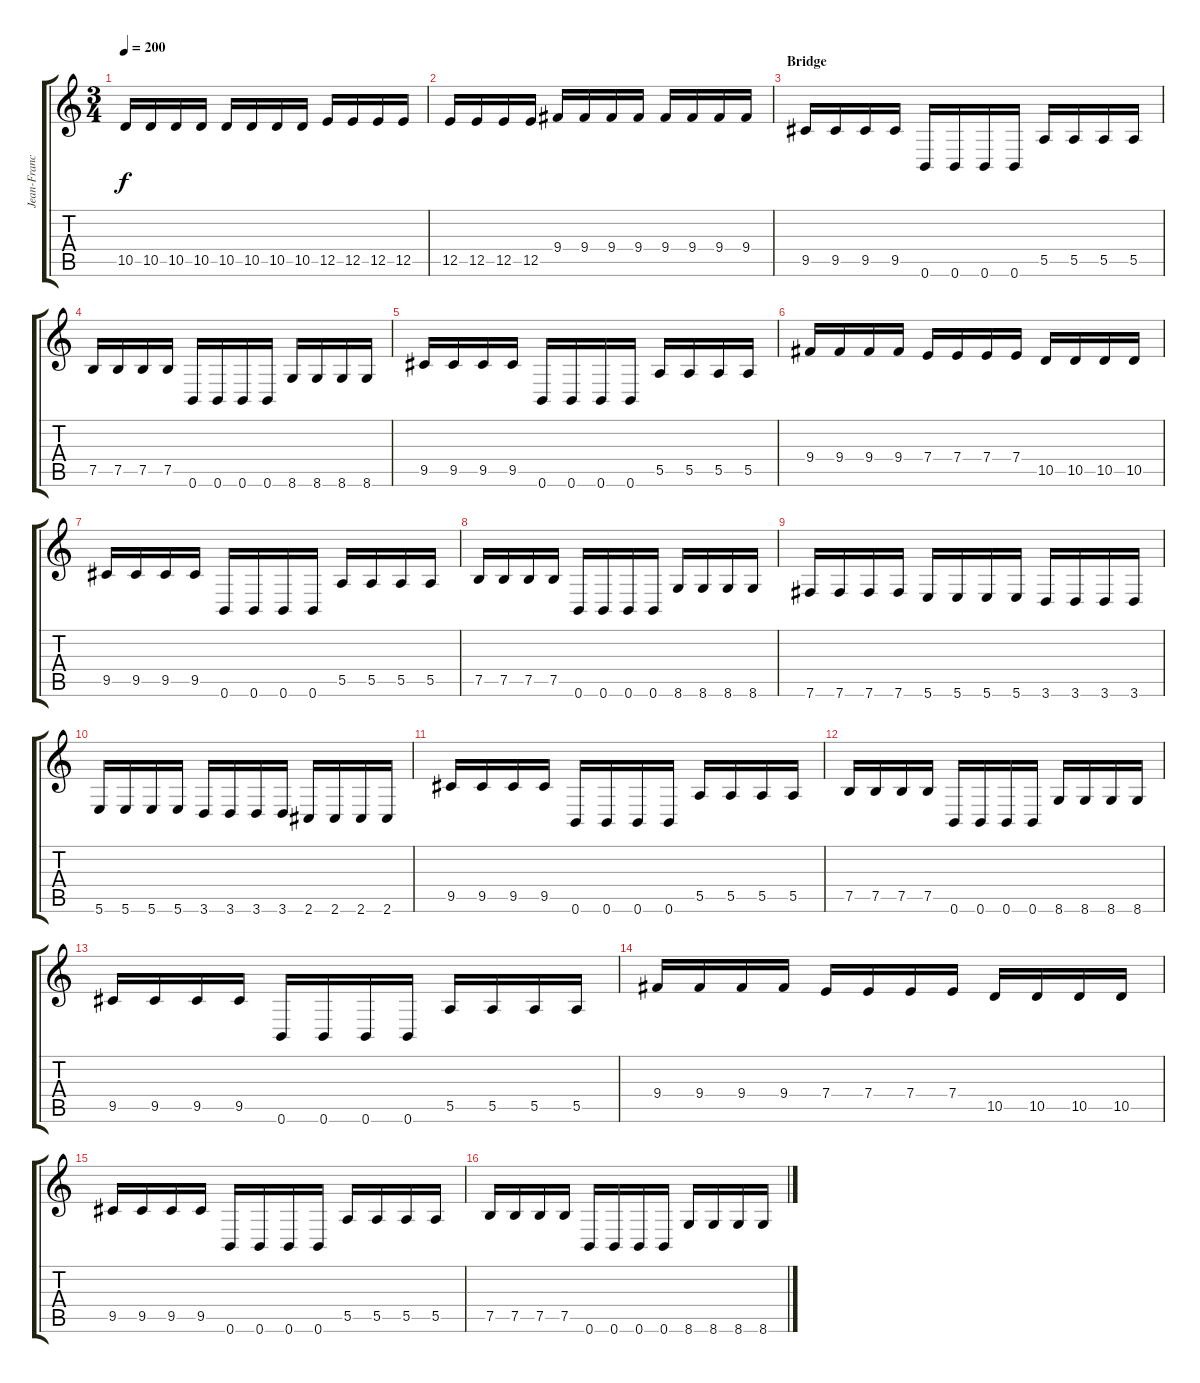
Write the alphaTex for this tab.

\track ("Jean-Francois Dagenais Lead" "Jean-Franc") {instrument distortionguitar}
\staff {score tabs}
\tuning (B3 Gb3 D3 A2 E2 B1) {hide}
\ts (3 4)
\tempo 200
\clef g2
\ks c
10.5.16{dy f} 10.5.16 10.5.16 10.5.16 10.5.16 10.5.16 10.5.16 10.5.16 12.5.16 12.5.16 12.5.16 12.5.16 |
12.5.16 12.5.16 12.5.16 12.5.16 9.4.16 9.4.16 9.4.16 9.4.16 9.4.16 9.4.16 9.4.16 9.4.16 |
\section ("" "Bridge")
9.5.16 9.5.16 9.5.16 9.5.16 0.6.16 0.6.16 0.6.16 0.6.16 5.5.16 5.5.16 5.5.16 5.5.16 |
7.5.16 7.5.16 7.5.16 7.5.16 0.6.16 0.6.16 0.6.16 0.6.16 8.6.16 8.6.16 8.6.16 8.6.16 |
9.5.16 9.5.16 9.5.16 9.5.16 0.6.16 0.6.16 0.6.16 0.6.16 5.5.16 5.5.16 5.5.16 5.5.16 |
9.4.16 9.4.16 9.4.16 9.4.16 7.4.16 7.4.16 7.4.16 7.4.16 10.5.16 10.5.16 10.5.16 10.5.16 |
9.5.16 9.5.16 9.5.16 9.5.16 0.6.16 0.6.16 0.6.16 0.6.16 5.5.16 5.5.16 5.5.16 5.5.16 |
7.5.16 7.5.16 7.5.16 7.5.16 0.6.16 0.6.16 0.6.16 0.6.16 8.6.16 8.6.16 8.6.16 8.6.16 |
7.6.16 7.6.16 7.6.16 7.6.16 5.6.16 5.6.16 5.6.16 5.6.16 3.6.16 3.6.16 3.6.16 3.6.16 |
5.6.16 5.6.16 5.6.16 5.6.16 3.6.16 3.6.16 3.6.16 3.6.16 2.6.16 2.6.16 2.6.16 2.6.16 |
\section ("" "")
9.5.16 9.5.16 9.5.16 9.5.16 0.6.16 0.6.16 0.6.16 0.6.16 5.5.16 5.5.16 5.5.16 5.5.16 |
7.5.16 7.5.16 7.5.16 7.5.16 0.6.16 0.6.16 0.6.16 0.6.16 8.6.16 8.6.16 8.6.16 8.6.16 |
9.5.16 9.5.16 9.5.16 9.5.16 0.6.16 0.6.16 0.6.16 0.6.16 5.5.16 5.5.16 5.5.16 5.5.16 |
9.4.16 9.4.16 9.4.16 9.4.16 7.4.16 7.4.16 7.4.16 7.4.16 10.5.16 10.5.16 10.5.16 10.5.16 |
9.5.16 9.5.16 9.5.16 9.5.16 0.6.16 0.6.16 0.6.16 0.6.16 5.5.16 5.5.16 5.5.16 5.5.16 |
7.5.16 7.5.16 7.5.16 7.5.16 0.6.16 0.6.16 0.6.16 0.6.16 8.6.16 8.6.16 8.6.16 8.6.16
